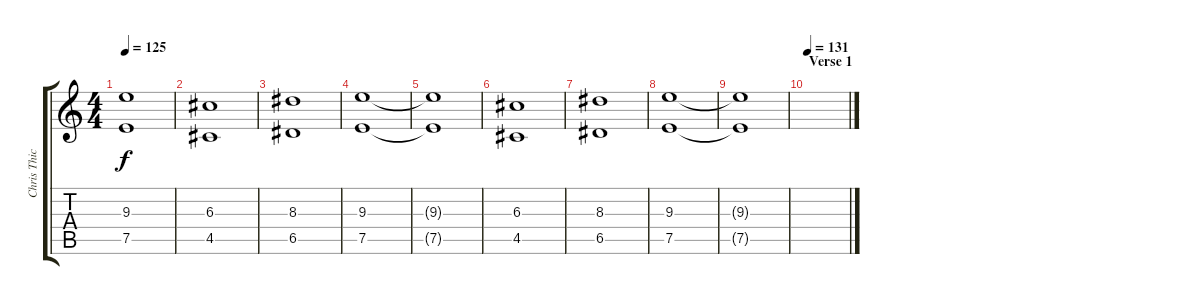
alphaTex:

\track ("Chris Thick" "Chris Thic") {instrument electricguitarjazz}
\staff {score tabs}
\tuning (E4 B3 G3 D3 A2 E2) {hide}
\ts (4 4)
\tempo 125
\clef g2
\ks c
(9.3{t} 7.5{t}).1{dy f} |
(6.3 4.5).1 |
(8.3 6.5).1 |
(9.3 7.5).1 |
(9.3{t} 7.5{t}).1 |
(6.3 4.5).1 |
(8.3 6.5).1 |
(9.3 7.5).1 |
(9.3{t} 7.5{t}).1 |
\section ("" "Verse 1")
\tempo 131
